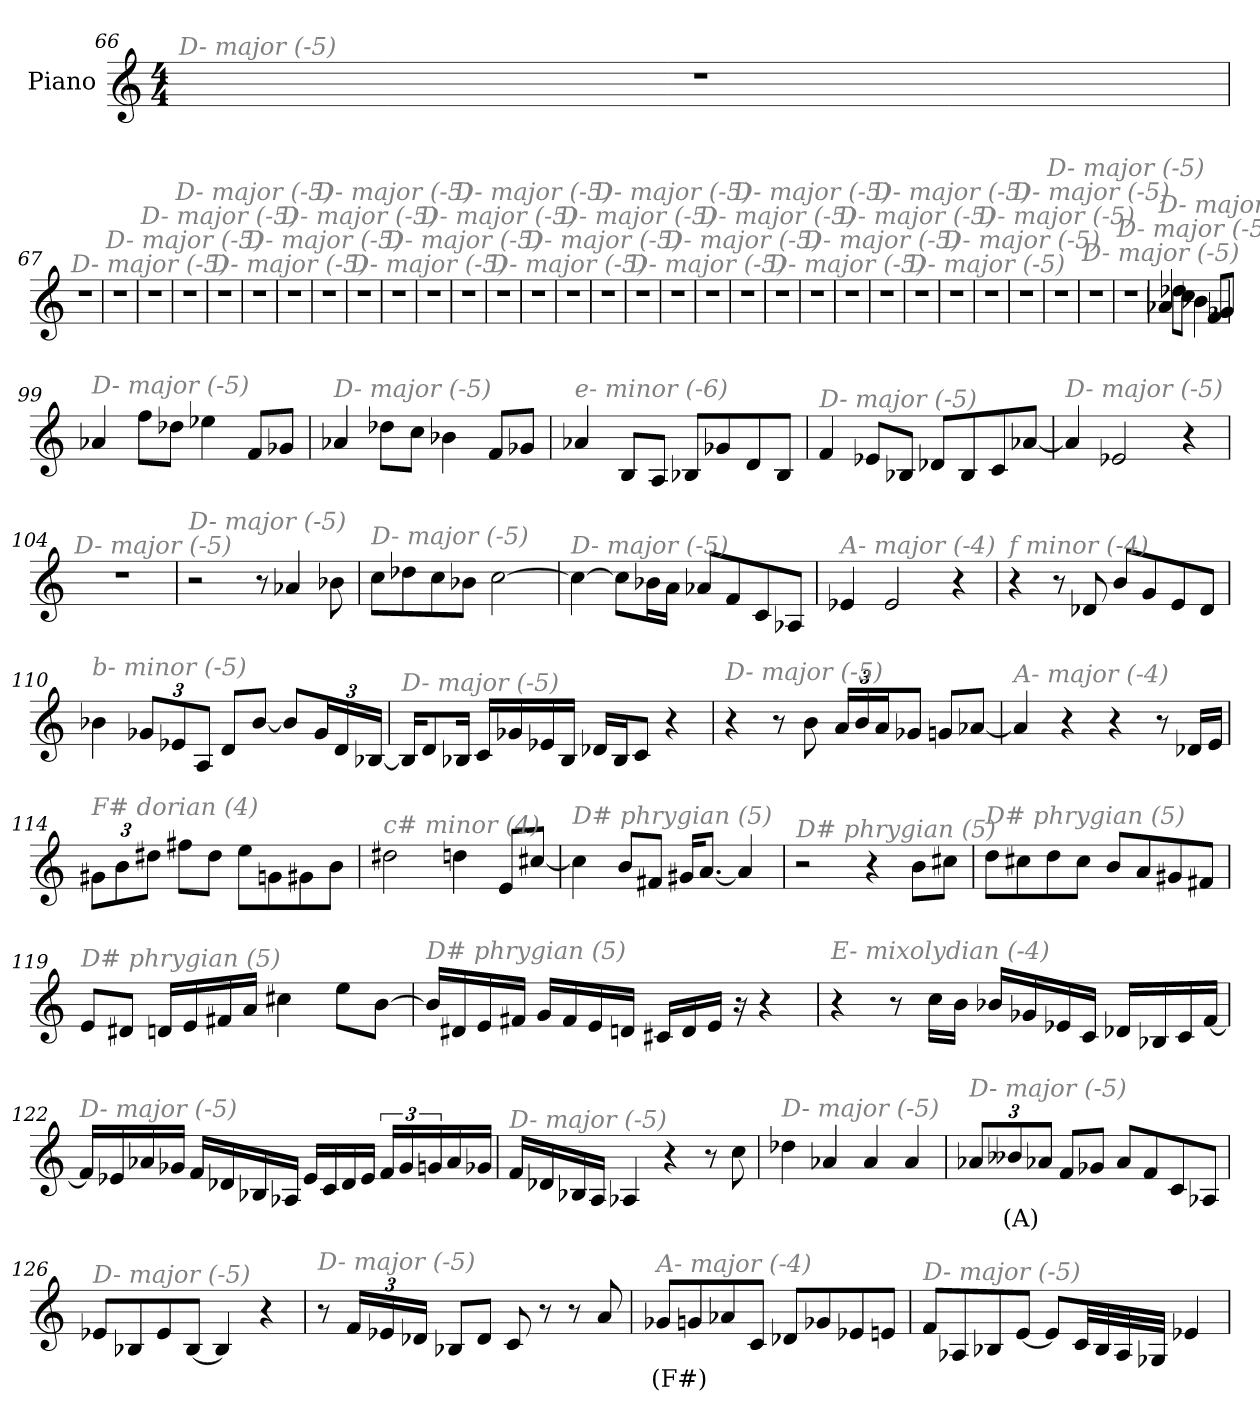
**kern	**text
*part1	*part1
*staff1	*staff1
*I"Piano	*
*I'Pno	*
*clefG2	*
*k[]	*
*M4/4	*
=66	=66
!LO:TX:i:color=#808080:t=D- major (-5)	!
1r	.
=67	=67
!LO:TX:i:color=#808080:t=D- major (-5)	!
1r	.
=68	=68
!LO:TX:i:color=#808080:t=D- major (-5)	!
1r	.
=69	=69
!LO:TX:i:color=#808080:t=D- major (-5)	!
1r	.
=70	=70
!LO:TX:i:color=#808080:t=D- major (-5)	!
1r	.
=71	=71
!LO:TX:i:color=#808080:t=D- major (-5)	!
1r	.
!!LO:LB:g=z
=72	=72
!LO:TX:i:color=#808080:t=D- major (-5)	!
1r	.
=73	=73
!LO:TX:i:color=#808080:t=D- major (-5)	!
1r	.
=74	=74
!LO:TX:i:color=#808080:t=D- major (-5)	!
1r	.
=75	=75
!LO:TX:i:color=#808080:t=D- major (-5)	!
1r	.
=76	=76
!LO:TX:i:color=#808080:t=D- major (-5)	!
1r	.
=77	=77
!LO:TX:i:color=#808080:t=D- major (-5)	!
1r	.
=78	=78
!LO:TX:i:color=#808080:t=D- major (-5)	!
1r	.
=79	=79
!LO:TX:i:color=#808080:t=D- major (-5)	!
1r	.
=80	=80
!LO:TX:i:color=#808080:t=D- major (-5)	!
1r	.
=81	=81
!LO:TX:i:color=#808080:t=D- major (-5)	!
1r	.
=82	=82
!LO:TX:i:color=#808080:t=D- major (-5)	!
1r	.
=83	=83
!LO:TX:i:color=#808080:t=D- major (-5)	!
1r	.
!!LO:LB:g=z
=84	=84
!LO:TX:i:color=#808080:t=D- major (-5)	!
1r	.
=85	=85
!LO:TX:i:color=#808080:t=D- major (-5)	!
1r	.
=86	=86
!LO:TX:i:color=#808080:t=D- major (-5)	!
1r	.
=87	=87
!LO:TX:i:color=#808080:t=D- major (-5)	!
1r	.
=88	=88
!LO:TX:i:color=#808080:t=D- major (-5)	!
1r	.
=89	=89
!LO:TX:i:color=#808080:t=D- major (-5)	!
1r	.
=90	=90
!LO:TX:i:color=#808080:t=D- major (-5)	!
1r	.
=91	=91
!LO:TX:i:color=#808080:t=D- major (-5)	!
1r	.
=92	=92
!LO:TX:i:color=#808080:t=D- major (-5)	!
1r	.
=93	=93
!LO:TX:i:color=#808080:t=D- major (-5)	!
1r	.
=94	=94
!LO:TX:i:color=#808080:t=D- major (-5)	!
1r	.
=95	=95
!LO:TX:i:color=#808080:t=D- major (-5)	!
1r	.
!!LO:LB:g=z
=96	=96
!LO:TX:i:color=#808080:t=D- major (-5)	!
1r	.
=97	=97
!LO:TX:i:color=#808080:t=D- major (-5)	!
1r	.
=98	=98
!LO:TX:i:color=#808080:t=D- major (-5)	!
4a-X/	.
8dd-X\L	.
8cc\J	.
4b-X\	.
8f/L	.
8g-X/J	.
=99	=99
!LO:TX:i:color=#808080:t=D- major (-5)	!
4a-X/	.
8ff\L	.
8dd-X\J	.
4ee-X\	.
8f/L	.
8g-X/J	.
=100	=100
!LO:TX:i:color=#808080:t=D- major (-5)	!
4a-X/	.
8dd-X\L	.
8cc\J	.
4b-X\	.
8f/L	.
8g-X/J	.
=101	=101
!LO:TX:i:color=#808080:t=e- minor (-6)	!
4a-X/	.
8B/L	.
8A/J	.
8B-X/L	.
8g-X/	.
8d/	.
8B-/J	.
!!LO:LB:g=z
=102	=102
!LO:TX:i:color=#808080:t=D- major (-5)	!
4f/	.
8e-X/L	.
8B-X/J	.
8d-X/L	.
8B-/	.
8c/	.
[8a-X/J	.
=103	=103
!LO:TX:i:color=#808080:t=D- major (-5)	!
4a-/]	.
2e-X/	.
4r	.
=104	=104
!LO:TX:i:color=#808080:t=D- major (-5)	!
1r	.
=105	=105
!LO:TX:i:color=#808080:t=D- major (-5)	!
2r	.
8r	.
4a-X/	.
8b-X\	.
=106	=106
!LO:TX:i:color=#808080:t=D- major (-5)	!
8cc\L	.
8dd-X\	.
8cc\	.
8b-X\J	.
[2cc\	.
!!LO:LB:g=z
=107	=107
!LO:TX:i:color=#808080:t=D- major (-5)	!
4cc\_	.
8cc\L]	.
16b-X\L	.
16a\JJ	.
8a-X/L	.
8f/	.
8c/	.
8A-X/J	.
=108	=108
!LO:TX:i:color=#808080:t=A- major (-4)	!
4e-X/	.
2e-/	.
4r	.
=109	=109
!LO:TX:i:color=#808080:t=f minor (-4)	!
4r	.
8r	.
8d-X/	.
8b/L	.
8g/	.
8e/	.
8d-/J	.
=110	=110
!LO:TX:i:color=#808080:t=b- minor (-5)	!
4b-X\	.
*Xbrackettup	*
12g-X/L	.
12e-X/	.
12A/J	.
8d/L	.
[8b-/J	.
8b-/L]	.
24g-/L	.
24d/	.
[24B-X/JJ	.
!!LO:LB:g=z
=111	=111
!LO:TX:i:color=#808080:t=D- major (-5)	!
16B-/KL]	.
8d/	.
16B-X/Jk	.
16c/LL	.
16g-X/	.
16e-X/	.
16B-/JJ	.
16d-X/LL	.
16B-/J	.
8c/J	.
4r	.
=112	=112
!LO:TX:i:color=#808080:t=D- major (-5)	!
4r	.
8r	.
8b\	.
24a/LL	.
24b/	.
24a/J	.
8g-X/J	.
8gn/L	.
[8a-X/J	.
=113	=113
!LO:TX:i:color=#808080:t=A- major (-4)	!
4a-/]	.
4r	.
4r	.
8r	.
16d-X/LL	.
16e/JJ	.
=114	=114
!LO:TX:i:color=#808080:t=F# dorian (4)	!
12g#X\L	.
12b\	.
12dd#X\J	.
8ff#X\L	.
8dd#\J	.
8ee\L	.
8gn\	.
8g#X\	.
8b\J	.
!!LO:LB:g=z
=115	=115
!LO:TX:i:color=#808080:t=c# minor (4)	!
2dd#X\	.
4ddn\	.
8e/L	.
[8cc#X/J	.
=116	=116
!LO:TX:i:color=#808080:t=D# phrygian (5)	!
4cc#\]	.
8b/L	.
8f#X/J	.
16g#X/KL	.
[8.a/J	.
4a/]	.
=117	=117
!LO:TX:i:color=#808080:t=D# phrygian (5)	!
2r	.
4r	.
8b\L	.
8cc#X\J	.
=118	=118
!LO:TX:i:color=#808080:t=D# phrygian (5)	!
8dd\L	.
8cc#X\	.
8dd\	.
8cc#\J	.
8b/L	.
8a/	.
8g#X/	.
8f#X/J	.
!!LO:LB:g=z
=119	=119
!LO:TX:i:color=#808080:t=D# phrygian (5)	!
8e/L	.
8d#X/J	.
16dn/LL	.
16e/	.
16f#X/	.
16a/JJ	.
4cc#X\	.
8ee\L	.
[8b\J	.
=120	=120
!LO:TX:i:color=#808080:t=D# phrygian (5)	!
16b/LL]	.
16d#X/	.
16e/	.
16f#X/JJ	.
16g/LL	.
16f#/	.
16e/	.
16dn/JJ	.
16c#X/LL	.
16d/	.
16e/JJ	.
16r	.
4r	.
=121	=121
!LO:TX:i:color=#808080:t=E- mixolydian (-4)	!
4r	.
8r	.
16cc\LL	.
16b\JJ	.
16b-X/LL	.
16g-X/	.
16e-X/	.
16c/JJ	.
16d-X/LL	.
16B-X/	.
16c/	.
[16f/JJ	.
!!LO:LB:g=z
=122	=122
!LO:TX:i:color=#808080:t=D- major (-5)	!
16f/LL]	.
16e-X/	.
16a-X/	.
16g-X/JJ	.
16f/LL	.
16d-X/	.
16B-X/	.
16A-X/JJ	.
16e-/LL	.
16c/	.
16d-/	.
16e-/JJ	.
*brackettup	*
24f/LL	.
24g-/	.
24gn/	.
16a-/	.
16g-X/JJ	.
=123	=123
!LO:TX:i:color=#808080:t=D- major (-5)	!
16f/LL	.
16d-X/	.
16B-X/	.
16A/JJ	.
4A-X/	.
4r	.
8r	.
8cc\	.
=124	=124
!LO:TX:i:color=#808080:t=D- major (-5)	!
4dd-X\	.
4a-X/	.
4a-/	.
4a-/	.
!!LO:PB:g=z
=125	=125
*Xbrackettup	*
!LO:TX:i:color=#808080:t=D- major (-5)	!
12a-X/L	.
12b--Xi/	(A)
12a-X/J	.
8f/L	.
8g-X/J	.
8a-/L	.
8f/	.
8c/	.
8A-X/J	.
=126	=126
!LO:TX:i:color=#808080:t=D- major (-5)	!
8e-X/L	.
8B-X/	.
8e-/	.
[8B-/J	.
4B-/]	.
4r	.
=127	=127
!LO:TX:i:color=#808080:t=D- major (-5)	!
8r	.
24f/LL	.
24e-X/	.
24d-X/JJ	.
8B-X/L	.
8d-/J	.
8c/	.
8r	.
8r	.
8a/	.
=128	=128
!LO:TX:i:color=#808080:t=A- major (-4)	!
8g-Xj/L	(F#)
8g/	.
8a-X/	.
8c/J	.
8d-X/L	.
8g-X/	.
8e-X/	.
8en/J	.
!!LO:LB:g=z
=129	=129
!LO:TX:i:color=#808080:t=D- major (-5)	!
8f/L	.
8A-X/	.
8B-X/	.
[8e/J	.
8e/L]	.
32c/LL	.
32B-/	.
32A-/	.
32G-X/JJJ	.
4e-X/	.
=	=
*-	*-
